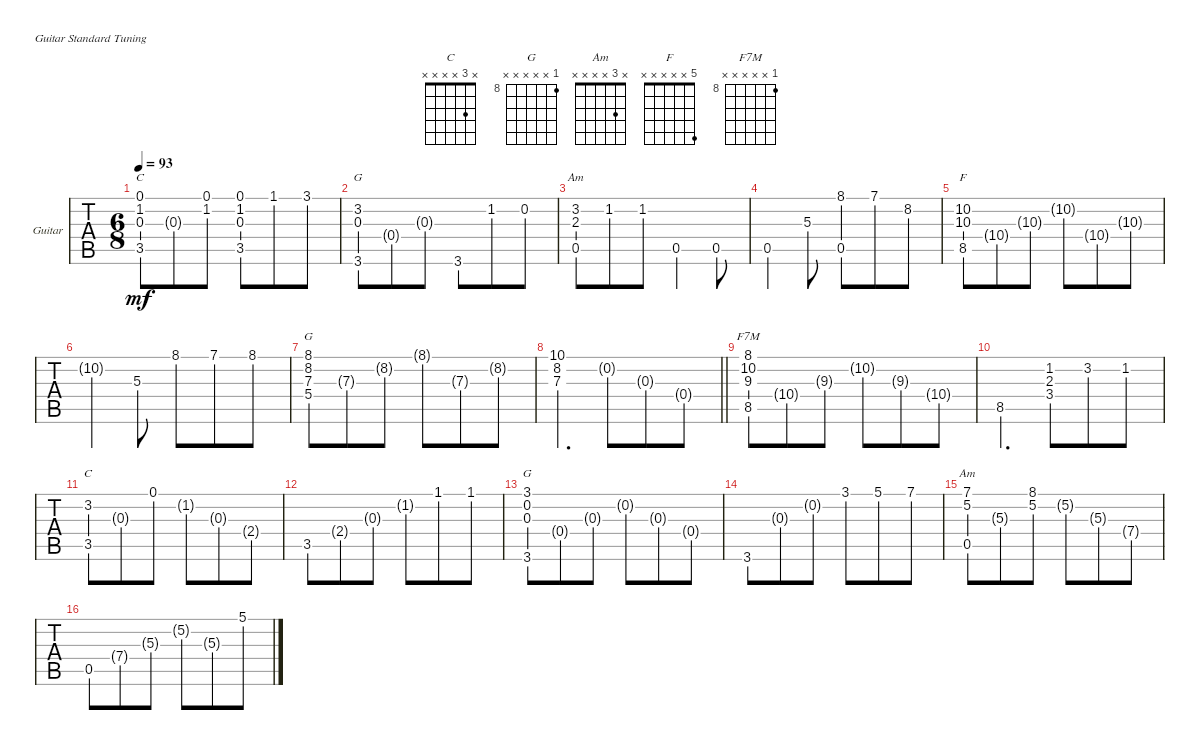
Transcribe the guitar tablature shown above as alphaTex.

\bracketExtendMode groupsimilarinstruments
\firstSystemTrackNameOrientation horizontal
\otherSystemsTrackNameOrientation horizontal
\track ("music.kaminari.info" "Guitar") {instrument accordion}
\staff {tabs}
\tuning (E4 B3 G3 D3 A2 E2)
\displaytranspose 12
\chord ("C" 0 x x x x x)
\chord ("G" 3 x x x x x)
\chord ("Am" 7 x x x x x) {firstfret 7}
\chord ("Am" x 3 x x x x)
\chord ("F" 5 x x x x x)
\chord ("G" x 3 0 x x x)
\chord ("G" 8 x x x x x) {firstfret 8}
\chord ("F7M" 8 x x x x x) {firstfret 8}
\chord ("C" x 3 x x x x)
\ts (6 8)
\tempo 93
\clef g2
\ks c
(0.1 3.5 1.2 0.3).8{ch "C" dy mf} 0.3{g}.8 (0.1 1.2).8 (0.1 1.2 0.3 3.5).8 1.1.8 3.1.8 |
(3.2 0.3 3.6).8{ch "G"} 0.4{g}.8 0.3{g}.8 3.6.8 1.2.8 0.2.8 |
(3.2 2.3 0.5).8{ch "Am"} 1.2.8 1.2.8 0.5.4 0.5.8 |
0.5.4 5.3.8 (8.1 0.5).8 7.1.8 8.2.8 |
(10.2 10.3 8.5).8{ch "F"} 10.4{g}.8 10.3{g}.8 10.2{g}.8 10.4{g}.8 10.3{g}.8 |
10.2{g}.4 5.3.8 8.1.8 7.1.8 8.1.8 |
(8.1 8.2 7.3 5.4).8{ch "G"} 7.3{g}.8 8.2{g}.8 8.1{g}.8 7.3{g}.8 8.2{g}.8 |
\barLineRight lightlight
(10.1 8.2 7.3).4{d} 0.2{g}.8 0.3{g}.8 0.4{g}.8 |
(8.1 8.5 10.2 9.3).8{ch "F7M"} 10.4{g}.8 9.3{g}.8 10.2{g}.8 9.3{g}.8 10.4{g}.8 |
8.5.4{d} (1.2 3.4 2.3).8 3.2.8 1.2.8 |
(3.2 3.5).8{ch "C"} 0.3{g}.8 0.1.8 1.2{g}.8 0.3{g}.8 2.4{g}.8 |
3.5.8 2.4{g}.8 0.3{g}.8 1.2{g}.8 1.1.8 1.1.8 |
(3.1 3.6 0.2 0.3).8{ch "G"} 0.4{g}.8 0.3{g}.8 0.2{g}.8 0.3{g}.8 0.4{g}.8 |
3.6.8 0.3{g}.8 0.2{g}.8 3.1.8 5.1.8 7.1.8 |
(7.1 0.5 5.2).8{ch "Am"} 5.3{g}.8 (8.1 5.2).8 5.2{g}.8 5.3{g}.8 7.4{g}.8 |
0.5.8 7.4{g}.8 5.3{g}.8 5.2{g}.8 5.3{g}.8 5.1.8
